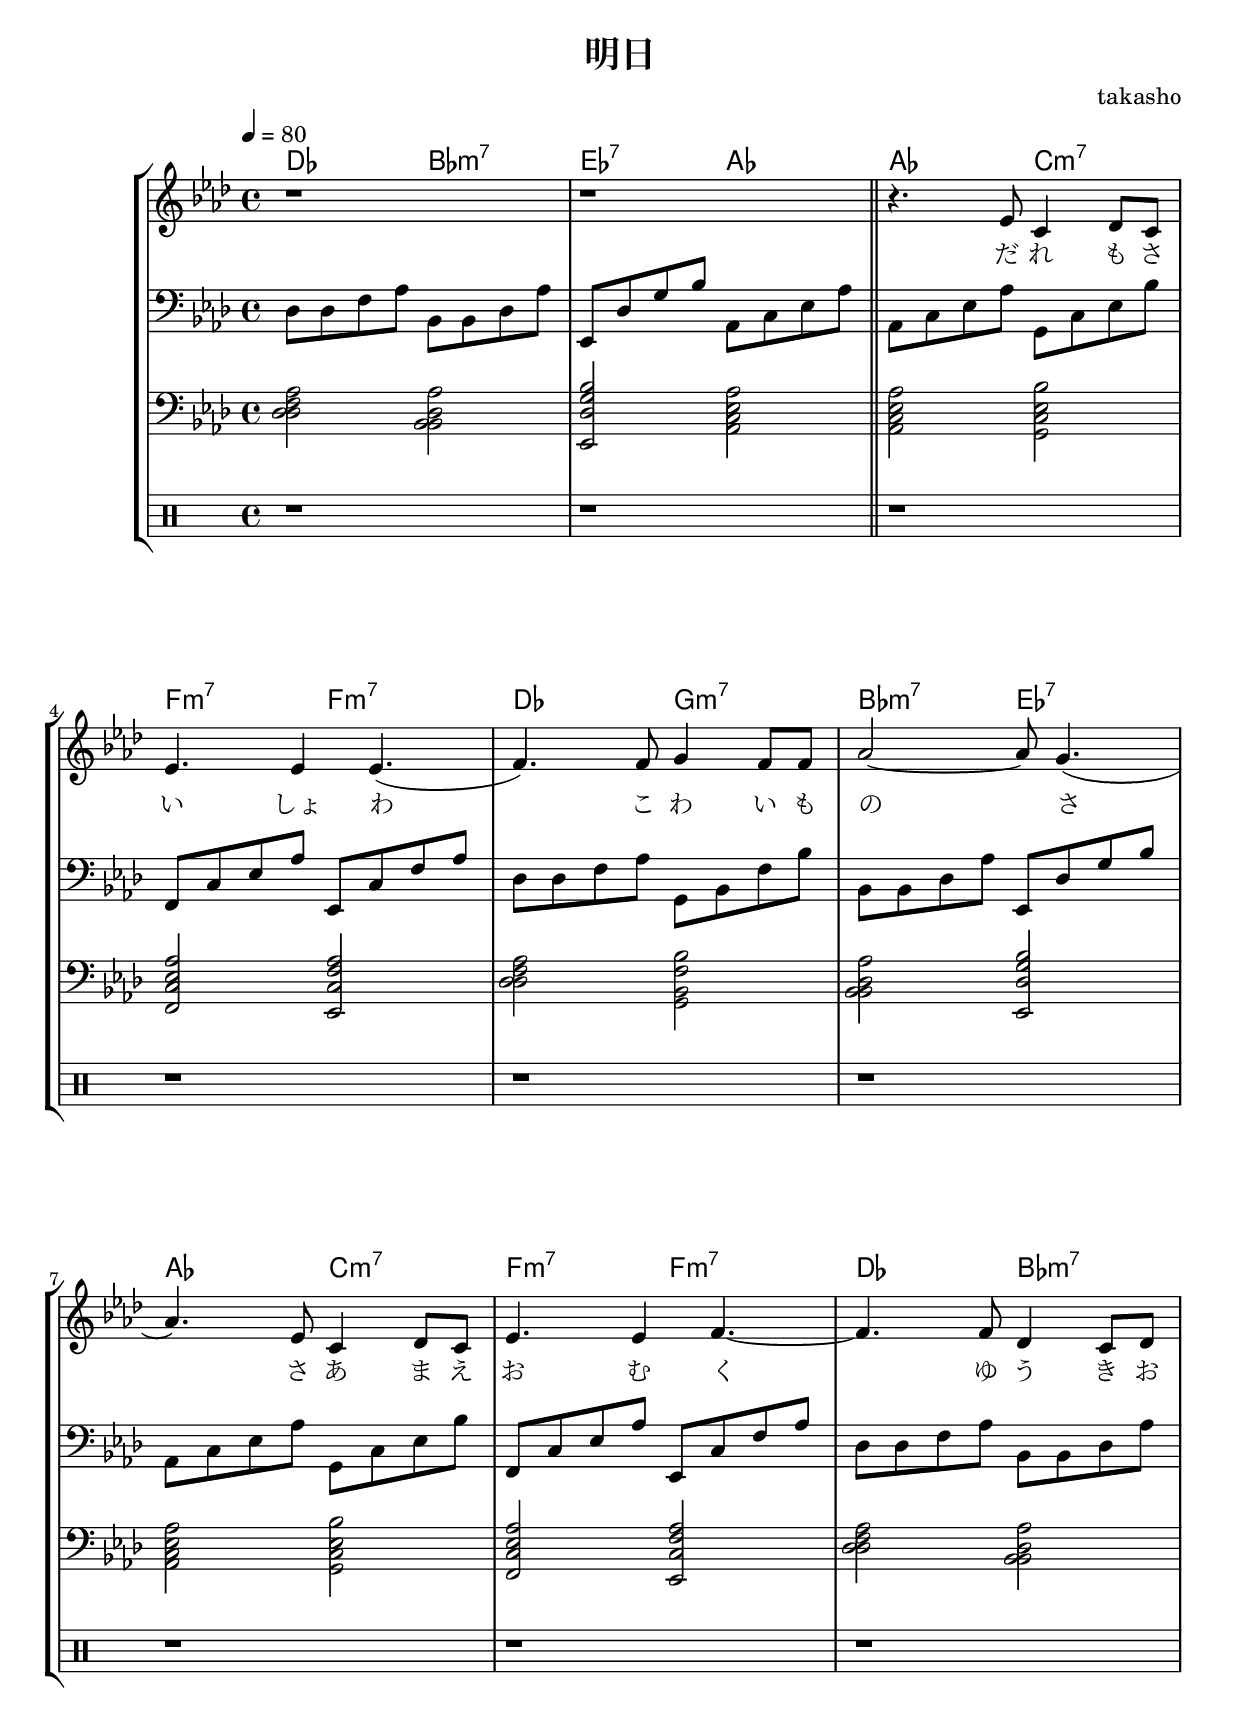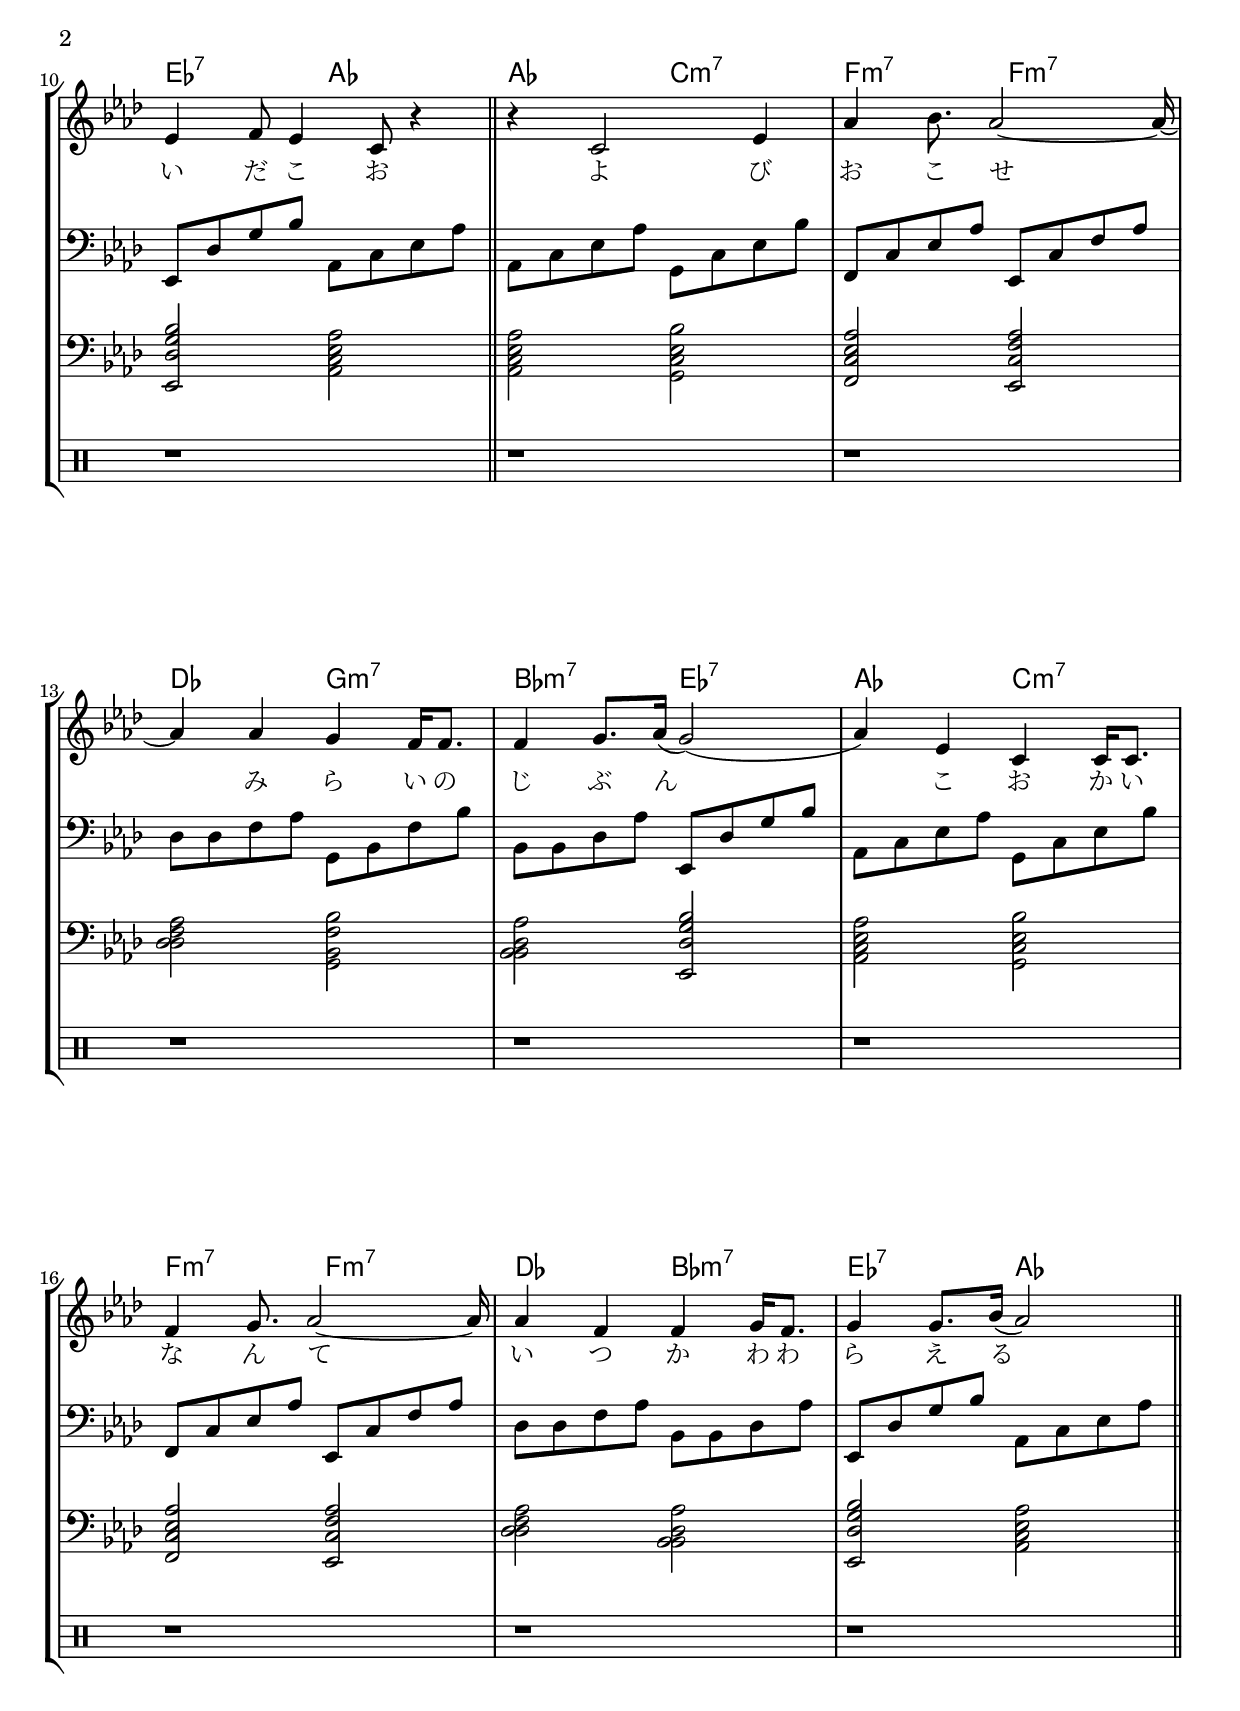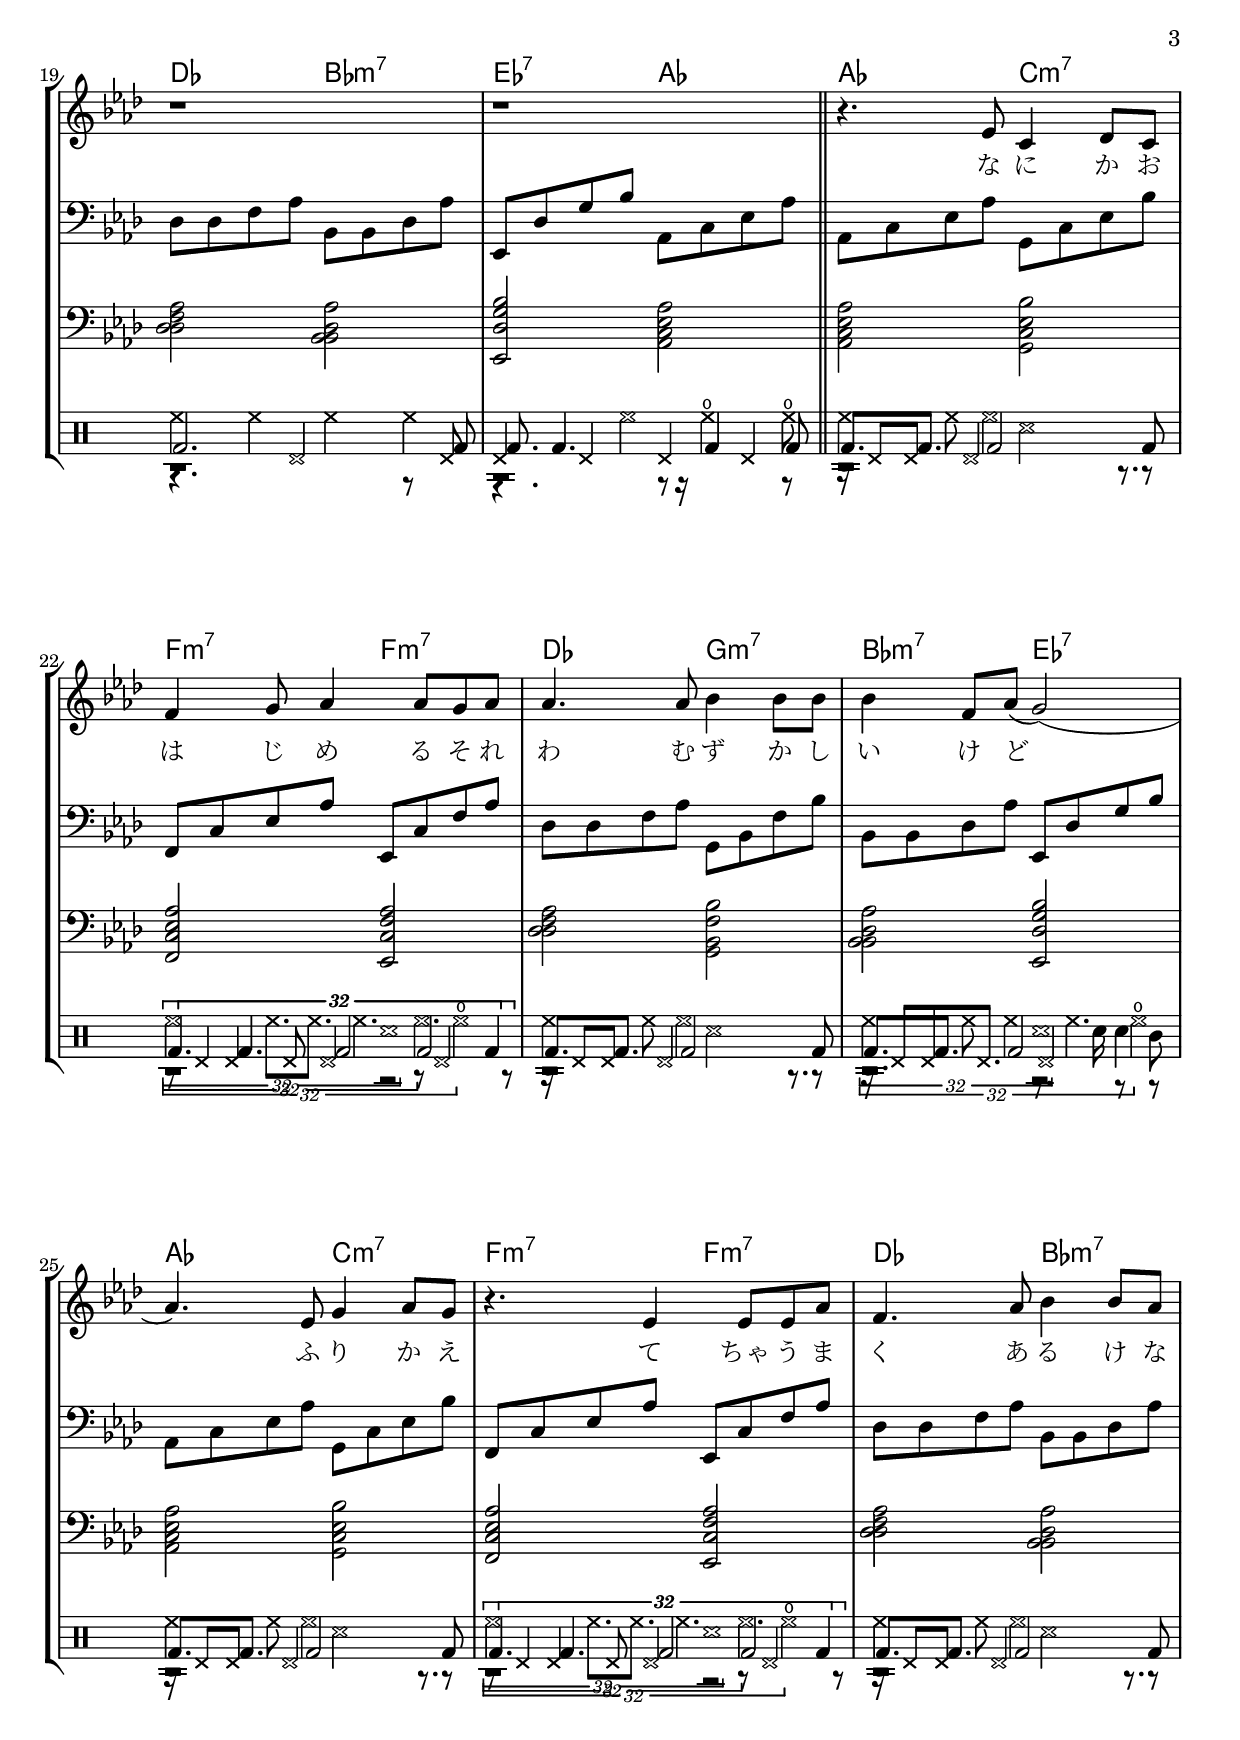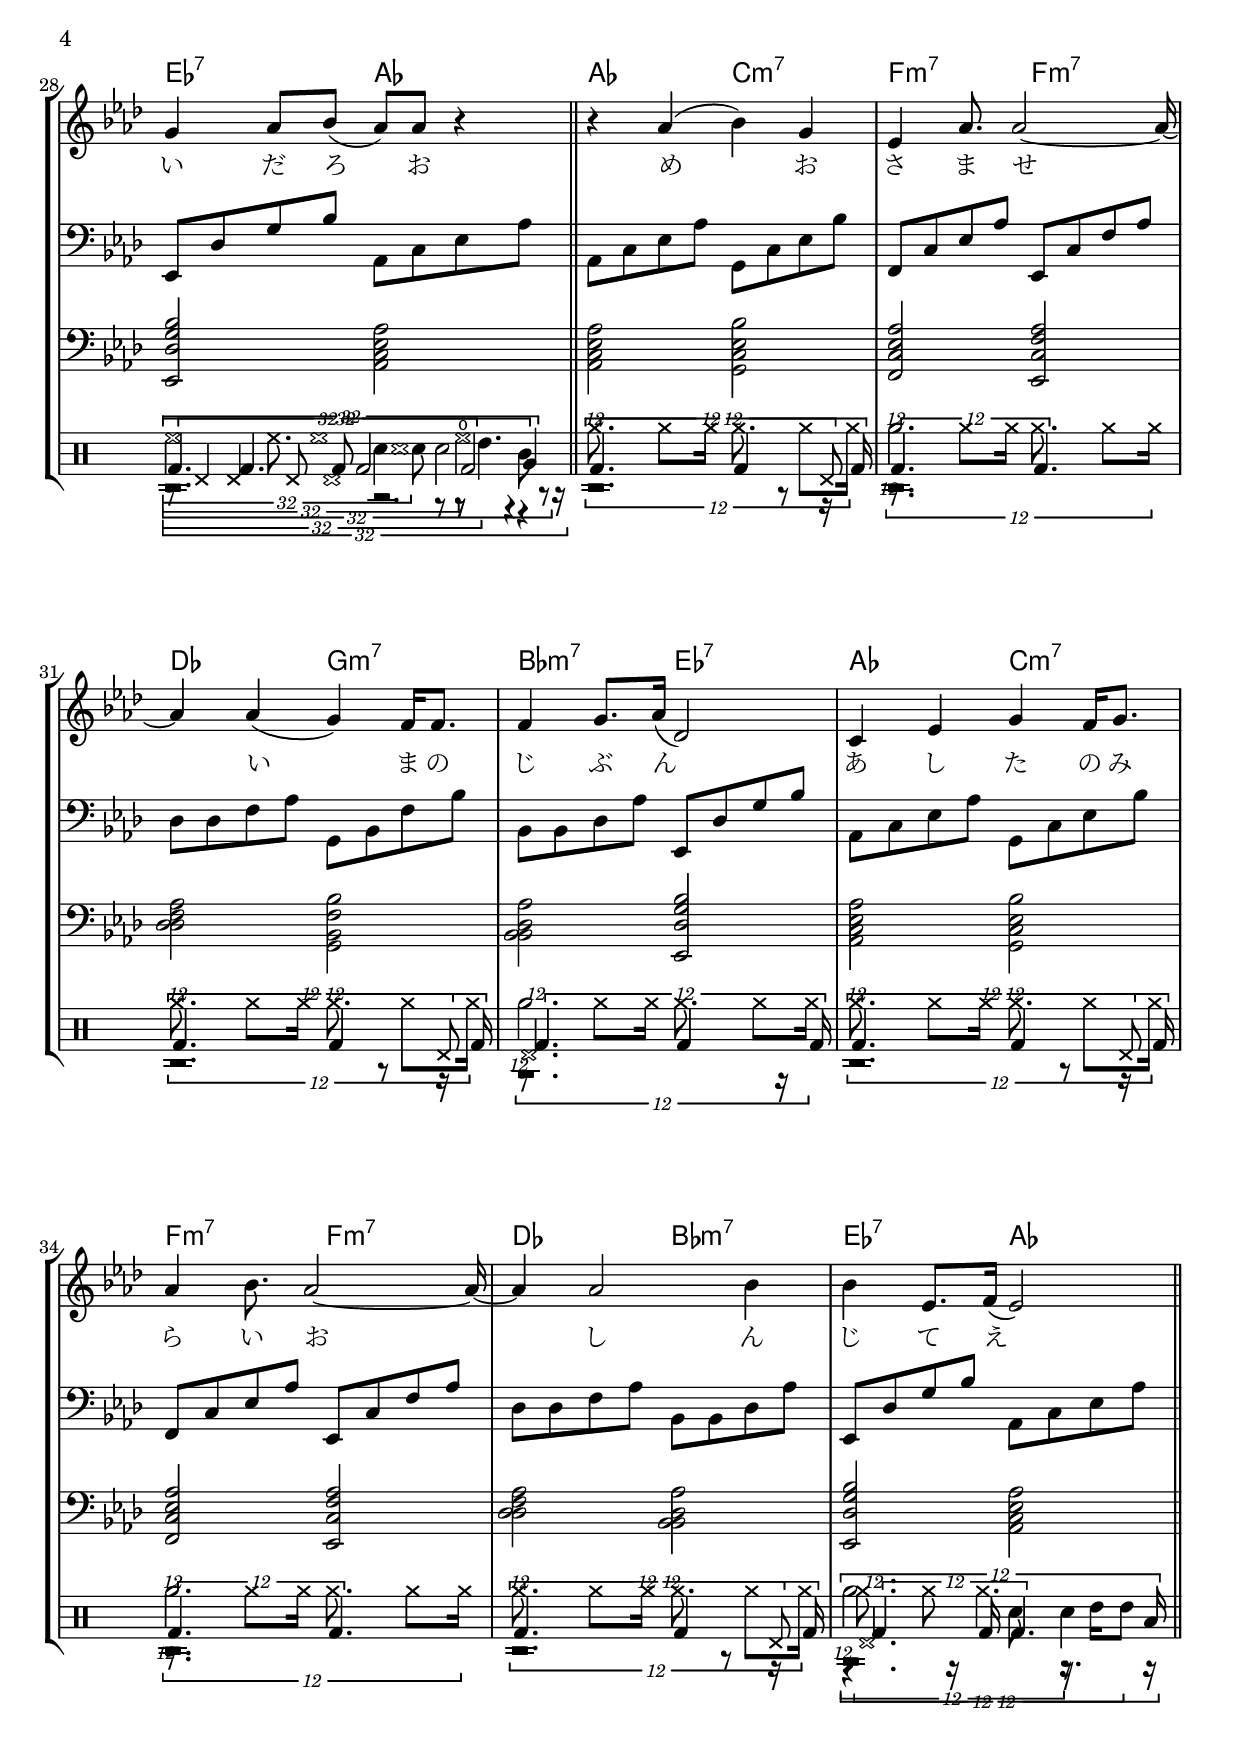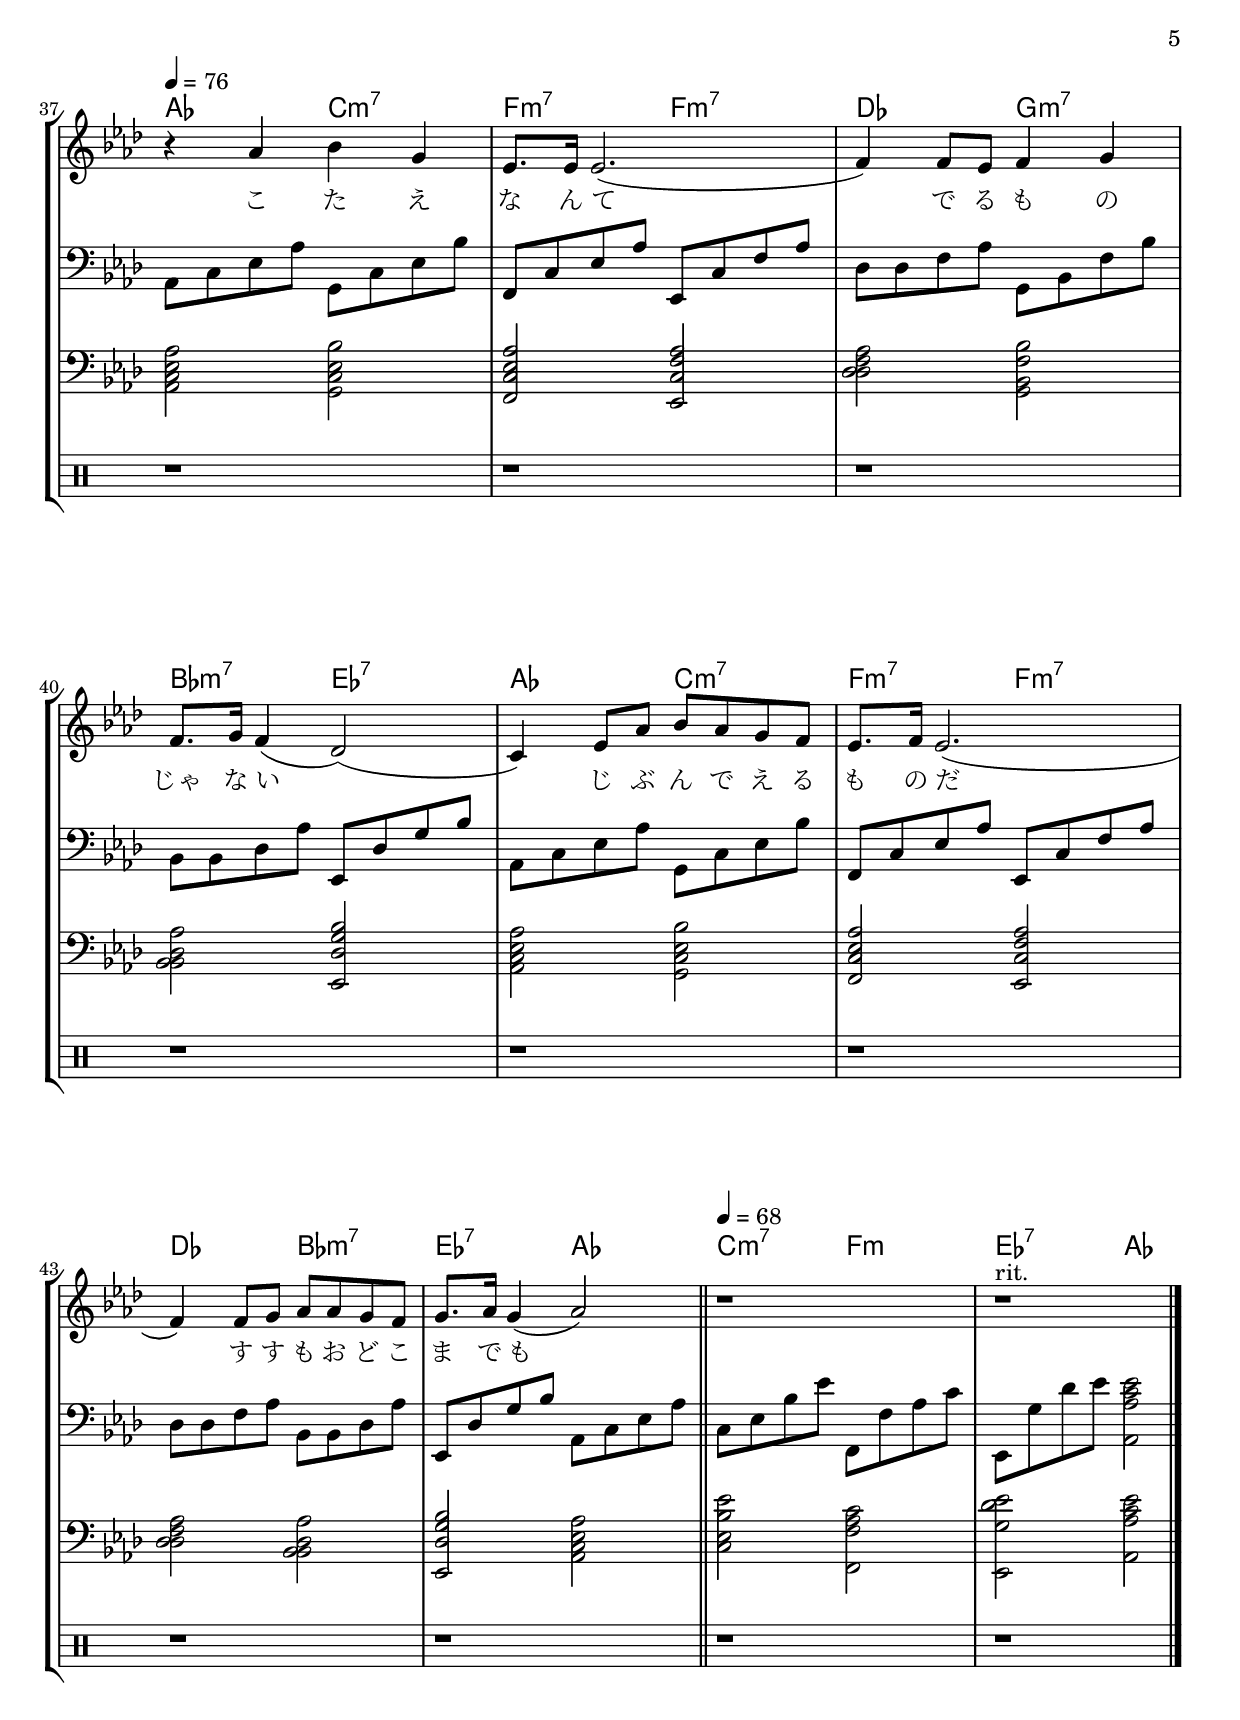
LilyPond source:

\version "2.12.1"

\header {
	title = \markup {明日}
	composer = \markup \center-column {takasho}
}

harmony = \chordmode {
	des2 bes:min7 es:7 as 

	as c:min7 f:min7 f:min7 des g:min7 bes:min7 es:7 as c:min7 f:min7 f:min7 des bes:min7 es:7 as 

	as c:min7 f:min7 f:min7 des g:min7 bes:min7 es:7 as c:min7 f:min7 f:min7 des bes:min7 es:7 as 

	des bes:min7 es:7 as 

	as c:min7 f:min7 f:min7 des g:min7 bes:min7 es:7 as c:min7 f:min7 f:min7 des bes:min7 es:7 as 

	as c:min7 f:min7 f:min7 des g:min7 bes:min7 es:7 as c:min7 f:min7 f:min7 des bes:min7 es:7 as 

	as c:min7 f:min7 f:min7 des g:min7 bes:min7 es:7 as c:min7 f:min7 f:min7 des bes:min7 es:7 as 

	c:min7 f:m es:7 as 
}

melody = {
	\key as \major
	\tempo 4 = 80
	r1 | r1   
	\set Staff.midiInstrument = #"fss0.35"
	r4. es'8  c'4  des'8  c'8 
	es'4.  es'4  es'4. 
	(f'4.)  f'8  g'4  f'8  f'8 
	as'2~as'8  g'4. 
	(as'4.)  es'8  c'4  des'8  c'8 
	es'4.  es'4  f'4.~ 
	f'4.  f'8  des'4  c'8  des'8 
	es'4  f'8  es'4  c'8  	r4 	\set Staff.midiInstrument = #"fss0.35"
	r4 c'2  es'4 
	as'4  bes'8.  as'2~as'16~ 
	as'4  as'4  g'4  f'16  f'8. 
	f'4  g'8.  as'16  (g'2) 
	(as'4)  es'4  c'4  c'16  c'8. 
	f'4  g'8.  as'2~as'16 
	as'4  f'4  f'4  g'16  f'8. 
	g'4  g'8.  bes'16  (as'2)
	r1 | r1   
	\set Staff.midiInstrument = #"fss0.35"
	r4. es'8  c'4  des'8  c'8 
	f'4  g'8  as'4  as'8  g'8  as'8 
	as'4.  as'8  bes'4  bes'8  bes'8 
	bes'4  f'8  as'8  (g'2) 
	(as'4.)  es'8  g'4  as'8  g'8 
	r4.  es'4  es'8  es'8  as'8 
	f'4.  as'8  bes'4  bes'8  as'8 
	g'4  as'8  bes'8  (as'8)  as'8  	r4 	\set Staff.midiInstrument = #"fss0.35"
	r4 as'4  (bes'4)  g'4 
	es'4  as'8.  as'2~as'16~ 
	as'4  as'4  (g'4)  f'16  f'8. 
	f'4  g'8.  as'16  (des'2) 
	c'4  es'4  g'4  f'16  g'8. 
	as'4  bes'8.  as'2~as'16~ 
	as'4  as'2  bes'4 
	bes'4  es'8.  f'16  (es'2)
	\set Staff.midiInstrument = #"fss0.35"
		\tempo 4 = 76
r4 as'4  bes'4  g'4 
	es'8.  es'16  es'2. 
	(f'4)  f'8  es'8  f'4  g'4 
	f'8.  g'16  f'4  (des'2) 
	(c'4)  es'8  as'8  bes'8  as'8  g'8  f'8 
	es'8.  f'16  es'2. 
	(f'4)  f'8  g'8  as'8  as'8  g'8  f'8 
	g'8.  as'16  g'4  (as'2)
	\tempo 4 = 68
	r1 | r1^"rit." \bar "|."
}

words = \lyricmode {
	
	だ  れ  も  さ  い  しょ  わ  こ  わ  い  も  の  さ  さ  あ  ま  え  お  む  く  ゆ  う  き  お  い  だ  こ  お  
	よ  び  お  こ  せ  み  ら  い  の  じ  ぶ  ん  こ  お  か  い  な  ん  て  い  つ  か  わ  わ  ら  え  る  
	
	な  に  か  お  は  じ  め  る  そ  れ  わ  む  ず  か  し  い  け  ど  ふ  り  か  え  て  ちゃ  う  ま  く  あ  る  け  な  い  だ  ろ  お  
	め  お  さ  ま  せ  い  ま  の  じ  ぶ  ん  あ  し  た  の  み  ら  い  お  し  ん  じ  て  え  
	こ  た  え  な  ん  て  で  る  も  の  じゃ  な  い  じ  ぶ  ん  で  え  る  も  の  だ  す  す  も  お  ど  こ  ま  で  も  
	
}

tempochange = {
	\tempo 4 = 80
	r1 | r1 \bar "||"
	\tempo 4 = 80
	r1 | r1 | r1 | r1 | r1 | r1 | r1 | r1 \bar "||"
	\tempo 4 = 80
	r1 | r1 | r1 | r1 | r1 | r1 | r1 | r1 \bar "||"
	\tempo 4 = 80
	r1 | r1 \bar "||"
	\tempo 4 = 80
	r1 | r1 | r1 | r1 | r1 | r1 | r1 | r1 \bar "||"
	\tempo 4 = 80
	r1 | r1 | r1 | r1 | r1 | r1 | r1 | r1 \bar "||"
	\tempo 4 = 76
	r1 | r1 | r1 | r1 | r1 | r1 | r1 | r1 \bar "||"
	\tempo 4 = 68
	r1 | \tempo 4 = 51 r2 \tempo 4 = 45 r2 \bar "|."
}

mainacc = {
	\clef bass
	\set Staff.midiInstrument = #"Acoustic Guitar (steel)"
	\key as \major
	\tempo 4 = 80
	des8 des8 f8 as8
	bes,8 bes,8 des8 as8
	es,8 des8 g8 bes8
	as,8 c8 es8 as8
	\bar "||"

	\set Staff.midiInstrument = #"Acoustic Guitar (steel)"
	as,8 c8 es8 as8
	g,8 c8 es8 bes8
	f,8 c8 es8 as8
	es,8 c8 f8 as8
	des8 des8 f8 as8
	g,8 bes,8 f8 bes8
	bes,8 bes,8 des8 as8
	es,8 des8 g8 bes8
	as,8 c8 es8 as8
	g,8 c8 es8 bes8
	f,8 c8 es8 as8
	es,8 c8 f8 as8
	des8 des8 f8 as8
	bes,8 bes,8 des8 as8
	es,8 des8 g8 bes8
	as,8 c8 es8 as8
	\bar "||"

	\set Staff.midiInstrument = #"Acoustic Guitar (steel)"
	as,8 c8 es8 as8
	g,8 c8 es8 bes8
	f,8 c8 es8 as8
	es,8 c8 f8 as8
	des8 des8 f8 as8
	g,8 bes,8 f8 bes8
	bes,8 bes,8 des8 as8
	es,8 des8 g8 bes8
	as,8 c8 es8 as8
	g,8 c8 es8 bes8
	f,8 c8 es8 as8
	es,8 c8 f8 as8
	des8 des8 f8 as8
	bes,8 bes,8 des8 as8
	es,8 des8 g8 bes8
	as,8 c8 es8 as8
	\bar "||"

	\set Staff.midiInstrument = #"Acoustic Guitar (steel)"
	des8 des8 f8 as8
	bes,8 bes,8 des8 as8
	es,8 des8 g8 bes8
	as,8 c8 es8 as8
	\bar "||"

	\set Staff.midiInstrument = #"Acoustic Guitar (steel)"
	as,8 c8 es8 as8
	g,8 c8 es8 bes8
	f,8 c8 es8 as8
	es,8 c8 f8 as8
	des8 des8 f8 as8
	g,8 bes,8 f8 bes8
	bes,8 bes,8 des8 as8
	es,8 des8 g8 bes8
	as,8 c8 es8 as8
	g,8 c8 es8 bes8
	f,8 c8 es8 as8
	es,8 c8 f8 as8
	des8 des8 f8 as8
	bes,8 bes,8 des8 as8
	es,8 des8 g8 bes8
	as,8 c8 es8 as8
	\bar "||"

	\set Staff.midiInstrument = #"Acoustic Guitar (steel)"
	as,8 c8 es8 as8
	g,8 c8 es8 bes8
	f,8 c8 es8 as8
	es,8 c8 f8 as8
	des8 des8 f8 as8
	g,8 bes,8 f8 bes8
	bes,8 bes,8 des8 as8
	es,8 des8 g8 bes8
	as,8 c8 es8 as8
	g,8 c8 es8 bes8
	f,8 c8 es8 as8
	es,8 c8 f8 as8
	des8 des8 f8 as8
	bes,8 bes,8 des8 as8
	es,8 des8 g8 bes8
	as,8 c8 es8 as8
	\bar "||"

	\set Staff.midiInstrument = #"Acoustic Guitar (steel)"
	\tempo 4 = 76
	as,8 c8 es8 as8
	g,8 c8 es8 bes8
	f,8 c8 es8 as8
	es,8 c8 f8 as8
	des8 des8 f8 as8
	g,8 bes,8 f8 bes8
	bes,8 bes,8 des8 as8
	es,8 des8 g8 bes8
	as,8 c8 es8 as8
	g,8 c8 es8 bes8
	f,8 c8 es8 as8
	es,8 c8 f8 as8
	des8 des8 f8 as8
	bes,8 bes,8 des8 as8
	es,8 des8 g8 bes8
	as,8 c8 es8 as8
	\bar "||"

	\set Staff.midiInstrument = #"Acoustic Guitar (steel)"
	\tempo 4 = 68
	c8 es8 bes8 es'8
	f,8 f8 as8 c'8
	es,8 g8 des'8 es'8
	<as, as c' es'>2
	\bar "|."
}

subacc = {
	\clef bass
	\set Staff.midiInstrument = #"Acoustic Guitar (nylon)"
	\key as \major
	\tempo 4 = 80
	<des des f as>2
	<bes, bes, des as>2
	<es, des g bes>2
	<as, c es as>2
	\bar "||"

	\set Staff.midiInstrument = #"Electric Guitar (clean)"
	<as, c es as>2
	<g, c es bes>2
	<f, c es as>2
	<es, c f as>2
	<des des f as>2
	<g, bes, f bes>2
	<bes, bes, des as>2
	<es, des g bes>2
	<as, c es as>2
	<g, c es bes>2
	<f, c es as>2
	<es, c f as>2
	<des des f as>2
	<bes, bes, des as>2
	<es, des g bes>2
	<as, c es as>2
	\bar "||"

	\set Staff.midiInstrument = #"Acoustic Guitar (nylon)"
	<as, c es as>2
	<g, c es bes>2
	<f, c es as>2
	<es, c f as>2
	<des des f as>2
	<g, bes, f bes>2
	<bes, bes, des as>2
	<es, des g bes>2
	<as, c es as>2
	<g, c es bes>2
	<f, c es as>2
	<es, c f as>2
	<des des f as>2
	<bes, bes, des as>2
	<es, des g bes>2
	<as, c es as>2
	\bar "||"

	\set Staff.midiInstrument = #"Electric Guitar (clean)"
	<des des f as>2
	<bes, bes, des as>2
	<es, des g bes>2
	<as, c es as>2
	\bar "||"

	\set Staff.midiInstrument = #"Electric Guitar (clean)"
	<as, c es as>2
	<g, c es bes>2
	<f, c es as>2
	<es, c f as>2
	<des des f as>2
	<g, bes, f bes>2
	<bes, bes, des as>2
	<es, des g bes>2
	<as, c es as>2
	<g, c es bes>2
	<f, c es as>2
	<es, c f as>2
	<des des f as>2
	<bes, bes, des as>2
	<es, des g bes>2
	<as, c es as>2
	\bar "||"

	\set Staff.midiInstrument = #"Electric Guitar (clean)"
	<as, c es as>2
	<g, c es bes>2
	<f, c es as>2
	<es, c f as>2
	<des des f as>2
	<g, bes, f bes>2
	<bes, bes, des as>2
	<es, des g bes>2
	<as, c es as>2
	<g, c es bes>2
	<f, c es as>2
	<es, c f as>2
	<des des f as>2
	<bes, bes, des as>2
	<es, des g bes>2
	<as, c es as>2
	\bar "||"

	\set Staff.midiInstrument = #"Acoustic Guitar (nylon)"
	\tempo 4 = 76
	<as, c es as>2
	<g, c es bes>2
	<f, c es as>2
	<es, c f as>2
	<des des f as>2
	<g, bes, f bes>2
	<bes, bes, des as>2
	<es, des g bes>2
	<as, c es as>2
	<g, c es bes>2
	<f, c es as>2
	<es, c f as>2
	<des des f as>2
	<bes, bes, des as>2
	<es, des g bes>2
	<as, c es as>2
	\bar "||"

	\set Staff.midiInstrument = #"Acoustic Guitar (nylon)"
	\tempo 4 = 68
	<c es bes es'>2
	<f, f as c'>2
	<es, g des' es'>2
	<as, as c' es'>2
	\bar "|."
}

percA = {
	\drummode {
	r1 |r1 \bar "||"
	r1 |r1 |r1 |r1 |r1 |r1 |r1 |r1 \bar "||"
	r1 |r1 |r1 |r1 |r1 |r1 |r1 |r1 \bar "||"
	r1  |r2 r8 hho4 hho8  \bar "||"
	hh4 hh8 hh2 r8  |\times 16/32{ hh2 hh8. hh8. hh4. hh2. } |hh4 hh8 hh2 r8  |hh4 hh8 hh4 hh4.  |hh4 hh8 hh2 r8  |\times 16/32{ hh2 hh8. hh8. hh4. hh2. } |hh4 hh8 hh2 r8  |\times 16/32{ hh2 hh8. hh1 r4 r16 } \bar "||"
	\times 16/12{ cymr8. cymr8 cymr16 cymr8. cymr8 cymr16 } |\times 16/12{ r8. cymr8 cymr16 cymr8. cymr8 cymr16 } |\times 16/12{ cymr8. cymr8 cymr16 cymr8. cymr8 cymr16 } |\times 16/12{ r8. cymr8 cymr16 cymr8. cymr8 cymr16 } |\times 16/12{ cymr8. cymr8 cymr16 cymr8. cymr8 cymr16 } |\times 16/12{ r8. cymr8 cymr16 cymr8. cymr8 cymr16 } |\times 16/12{ cymr8. cymr8 cymr16 cymr8. cymr8 cymr16 } |\times 16/12{ cymr8. cymr8 cymr4. r16 } \bar "||"
	r1 |r1 |r1 |r1 |r1 |r1 |r1 |r1 \bar "||"
	r1 |r1 \bar "|."
	}
}

percB = {
	\drummode {
	r1 |r1 \bar "||"
	r1 |r1 |r1 |r1 |r1 |r1 |r1 |r1 \bar "||"
	r1 |r1 |r1 |r1 |r1 |r1 |r1 |r1 \bar "||"
	r4. hhp2 hhp8  |hhp4 hhp4 hhp4 hhp4  \bar "||"
	r16 hhp8 hhp8 hhp2 r8.  |\times 16/32{ r8 hhp4 hhp4 hhp8 hhp2 r8 hhp2 r8 } |r16 hhp8 hhp8 hhp2 r8.  |r16 hhp8 hhp8 hhp8. hhp2  |r16 hhp8 hhp8 hhp2 r8.  |\times 16/32{ r8 hhp4 hhp4 hhp8 hhp2 r8 hhp2 r8 } |r16 hhp8 hhp8 hhp2 r8.  |\times 16/32{ r8 hhp4 hhp4 hhp8 hhp1 r4 } \bar "||"
	\times 16/12{ r2 r8 hhp8 } |\times 16/12{ r2. } |\times 16/12{ r2 r8 hhp8 } |\times 16/12{ hhp2. } |\times 16/12{ r2 r8 hhp8 } |\times 16/12{ r2. } |\times 16/12{ r2 r8 hhp8 } |\times 16/12{ hhp2. } \bar "||"
	r1 |r1 |r1 |r1 |r1 |r1 |r1 |r1 \bar "||"
	r1 |r1 \bar "|."
	}
}

percC = {
	\drummode {
	r1 |r1 \bar "||"
	r1 |r1 |r1 |r1 |r1 |r1 |r1 |r1 \bar "||"
	r1 |r1 |r1 |r1 |r1 |r1 |r1 |r1 \bar "||"
	hh4 hh4 hh4 hh4  |r4. hh2 r8  \bar "||"
	r1  |\times 16/32{ r1 r2 hho2 } |r1  |\times 16/32{ r1 r2 hho2 } |r1  |\times 16/32{ r1 r2 hho2 } |r1  |\times 16/32{ r1 r2 hho2 } \bar "||"
	\times 16/12{ bd4. bd4 r16 bd16 } |\times 16/12{ bd4. bd4. } |\times 16/12{ bd4. bd4 r16 bd16 } |\times 16/12{ bd4. bd4 r16 bd16 } |\times 16/12{ bd4. bd4 r16 bd16 } |\times 16/12{ bd4. bd4. } |\times 16/12{ bd4. bd4 r16 bd16 } |\times 16/12{ bd4 r16 bd16 bd4. } \bar "||"
	r1 |r1 |r1 |r1 |r1 |r1 |r1 |r1 \bar "||"
	r1 |r1 \bar "|."
	}
}

percD = {
	\drummode {
	r1 |r1 \bar "||"
	r1 |r1 |r1 |r1 |r1 |r1 |r1 |r1 \bar "||"
	r1 |r1 |r1 |r1 |r1 |r1 |r1 |r1 \bar "||"
	bd2. r8 bd8  |bd8. bd4. r16 bd4 bd8  \bar "||"
	bd8. bd8. bd2 bd8  |\times 16/32{ bd4. bd4. bd2 bd2 bd4 } |bd8. bd8. bd2 bd8  |bd8. bd8. bd2 r8  |bd8. bd8. bd2 bd8  |\times 16/32{ bd4. bd4. bd2 bd2 bd4 } |bd8. bd8. bd2 bd8  |\times 16/32{ bd4. bd4. bd8 bd2 r8 bd2 } \bar "||"
	\times 16/12{ r2. } |\times 16/12{ rb2. } |\times 16/12{ r2. } |\times 16/12{ rb2. } |\times 16/12{ r2. } |\times 16/12{ rb2. } |\times 16/12{ r2. } |\times 16/12{ rb2. } \bar "||"
	r1 |r1 |r1 |r1 |r1 |r1 |r1 |r1 \bar "||"
	r1 |r1 \bar "|."
	}
}

percE = {
	\drummode {
	r1 |r1 \bar "||"
	r1 |r1 |r1 |r1 |r1 |r1 |r1 |r1 \bar "||"
	r1 |r1 |r1 |r1 |r1 |r1 |r1 |r1 \bar "||"
	r1 | r1 \bar "||"
	r2 ss2  |\times 16/32{ r1 ss1 } |r2 ss2  |\times 16/32{ r1 ss1 } |r2 ss2  |\times 16/32{ r1 ss1 } |r2 ss2  |\times 16/32{ r1 ss1 } \bar "||"
	r1 |r1 |r1 |r1 |r1 |r1 |r1 |\times 16/12{ r4. sn8 sn4 } \bar "||"
	r1 |r1 |r1 |r1 |r1 |r1 |r1 |r1 \bar "||"
	r1 |r1 \bar "|."
	}
}

percF = {
	\drummode {
	r1 | r1 \bar "||"
	r1 | r1 | r1 | r1 | r1 | r1 | r1 | r1 \bar "||"
	r1 | r1 | r1 | r1 | r1 | r1 | r1 | r1 \bar "||"
	r1 | r1 \bar "||"
	r1 |r1 |r1 |r2 r8. sn16 sn4  |r1 |r1 |r1 |\times 16/32{ r1 sn4 sn8 sn2 r8 } \bar "||"
	r1 |r1 |r1 |r1 |r1 |r1 |r1 |\times 16/12{ r2 r16 tommh16 tommh8 } \bar "||"
	r1 | r1 | r1 | r1 | r1 | r1 | r1 | r1 \bar "||"
	r1 | r1 \bar "|."
	}
}

percG = {
	\drummode {
	r1 | r1 \bar "||"
	r1 | r1 | r1 | r1 | r1 | r1 | r1 | r1 \bar "||"
	r1 | r1 | r1 | r1 | r1 | r1 | r1 | r1 \bar "||"
	r1 | r1 \bar "||"
	r1 |r1 |r1 |r2. r8 tomml8  |r1 |r1 |r1 |r2. r8 tomml8  \bar "||"
	r1 |r1 |r1 |r1 |r1 |r1 |r1 |\times 16/12{ r2 r8. toml16 } \bar "||"
	r1 | r1 | r1 | r1 | r1 | r1 | r1 | r1 \bar "||"
	r1 | r1 \bar "|."
	}
}

percH = {
	\drummode {
	r1 | r1 \bar "||"
	r1 | r1 | r1 | r1 | r1 | r1 | r1 | r1 \bar "||"
	r1 | r1 | r1 | r1 | r1 | r1 | r1 | r1 \bar "||"
	r1 | r1 \bar "||"
	r1 |r1 |r1 |r1 |r1 |r1 |r1 |\times 16/32{ r1 r2 r8 tommh4. } \bar "||"
	r1 | r1 | r1 | r1 | r1 | r1 | r1 | r1 \bar "||"
	r1 | r1 | r1 | r1 | r1 | r1 | r1 | r1 \bar "||"
	r1 | r1 \bar "|."
	}
}

percI = {
	\drummode {
	r1 | r1 \bar "||"
	r1 | r1 | r1 | r1 | r1 | r1 | r1 | r1 \bar "||"
	r1 | r1 | r1 | r1 | r1 | r1 | r1 | r1 \bar "||"
	r1 | r1 \bar "||"
	r1 |r1 |r1 |r1 |r1 |r1 |r1 |\times 16/32{ r1 r2. tomfh4 } \bar "||"
	r1 | r1 | r1 | r1 | r1 | r1 | r1 | r1 \bar "||"
	r1 | r1 | r1 | r1 | r1 | r1 | r1 | r1 \bar "||"
	r1 | r1 \bar "|."
	}
}

\score {
	<<
		\new StaffGroup <<
			\new ChordNames {\harmony}
			\new Voice = "melody" {\melody}
			\new Lyrics \lyricsto "melody" \words
			\new Staff = "mainacc" {\mainacc}
			\new Staff = "subacc" {\subacc}
			\new DrumStaff <<
				\new DrumVoice {\percA}
				\new DrumVoice {\percB}
				\new DrumVoice {\percC}
				\new DrumVoice {\percD}
				\new DrumVoice {\percE}
				\new DrumVoice {\percF}
				\new DrumVoice {\percG}
				\new DrumVoice {\percH}
				\new DrumVoice {\percI}
			>>
		>>
	>>
	\layout { }
}
